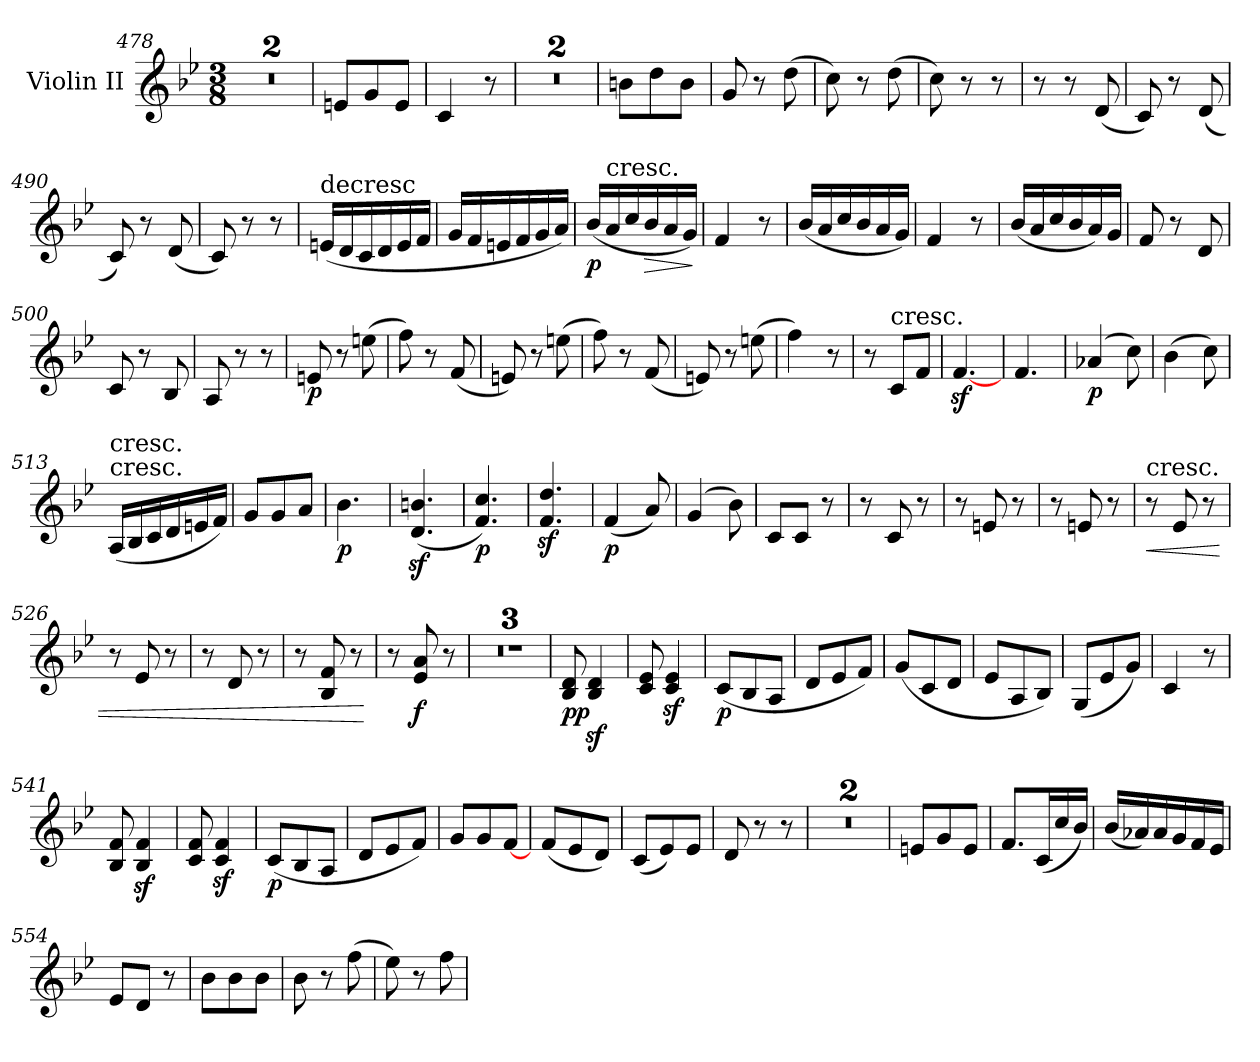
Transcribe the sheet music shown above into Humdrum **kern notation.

**kern	**dynam
*part1	*part1
*staff1	*staff1
*I"Violin II	*
*I'Vln	*
*clefG2	*
*k[b-e-]	*
*B-:	*
*M3/8	*
=478	=478
4.r	.
=479	=479
4.r	.
=480	=480
8en/L	.
8g/	.
8e/J	.
=481	=481
4c	.
8r	.
=482	=482
4.r	.
=483	=483
4.r	.
=484	=484
8bn\L	.
8dd\	.
8b\J	.
=485	=485
8g	.
8r	.
(8dd	.
=486	=486
8cc)	.
8r	.
(8dd	.
=487	=487
8cc)	.
8r	.
8r	.
=488	=488
8r	.
8r	.
(8d	.
=489	=489
8c)	.
8r	.
(8d	.
=490	=490
8c)	.
8r	.
(8d	.
=491	=491
8c)	.
8r	.
8r	.
=492	=492
!LO:TX:a:t=decresc	!
(16en/LL	.
16d/	.
16c/	.
16d/	.
16e/	.
16f/JJ	.
=493	=493
16g/LL	.
16f/	.
16en/	.
16f/	.
16g/	.
16a/JJ)	.
=494	=494
(16b-/LL	p
!LO:TX:t=cresc.	!
16a/	.
16cc/	.
!	!LO:HP:b
16b-/	>
16a/	.
16g/JJ)	.
.	]
=495	=495
4f	.
8r	.
=496	=496
(16b-/LL	.
16a/	.
16cc/	.
16b-/	.
16a/	.
16g/JJ)	.
=497	=497
4f	.
8r	.
=498	=498
(16b-/LL	.
16a/	.
16cc/	.
16b-/	.
16a/)	.
16g/JJ	.
=499	=499
8f	.
8r	.
8d	.
=500	=500
8c	.
8r	.
8B-	.
=501	=501
8A	.
8r	.
8r	.
=502	=502
8en	p
8r	.
(8een	.
=503	=503
8ff)	.
8r	.
(8f	.
=504	=504
8en)	.
8r	.
(8een	.
=505	=505
8ff)	.
8r	.
(8f	.
=506	=506
8en)	.
8r	.
(8een	.
=507	=507
4ff)	.
8r	.
=508	=508
8r	.
!LO:TX:a:t=cresc.	!
8c/L	.
8f/J	.
=509	=509
[4.fz	.
=510	=510
4.f	.
=511	=511
(4a-X	p
8cc)	.
=512	=512
(4b-	.
8cc)	.
=513	=513
!LO:TX:t=cresc.	!
!LO:TX:a:t=cresc.	!
(16A/LL	.
16B-/	.
16c/	.
16d/	.
16en/	.
16f/JJ)	.
=514	=514
8g/L	.
8g/	.
8a/J	.
=515	=515
4.b-	p
=516	=516
(4.dz 4.bnz	.
=517	=517
4.f 4.cc)	p
=518	=518
4.fz 4.ddz	.
=519	=519
(4f	p
8a)	.
=520	=520
(4g	.
8b-)	.
=521	=521
8c/L	.
8c/J	.
8r	.
=522	=522
8r	.
8c	.
8r	.
=523	=523
8r	.
8en	.
8r	.
=524	=524
8r	.
8en	.
8r	.
=525	=525
!LO:TX:a:t=cresc.	!
!	!LO:HP:b
8r	<
8e-	.
8r	.
=526	=526
8r	.
8e-	.
8r	.
=527	=527
8r	.
8d	.
8r	.
=528	=528
8r	.
8B- 8f	.
8r	.
.	[
=529	=529
8r	.
8e- 8a	f
8r	.
=530	=530
4.r	.
=531	=531
4.r	.
=532	=532
4.r	.
=533	=533
8B- 8d	pp
4B-z 4dz	.
=534	=534
8c 8e-	.
4cz 4e-z	.
=535	=535
(8c/L	p
8B-/	.
8A/J	.
=536	=536
8d/L	.
8e-/	.
8f/J)	.
=537	=537
(8g/L	.
8c/	.
8d/J	.
=538	=538
8e-/L	.
8A/	.
8B-/J)	.
=539	=539
(8G/L	.
8e-/	.
8g/J)	.
=540	=540
4c	.
8r	.
=541	=541
8B- 8f	.
4B-z 4fz	.
=542	=542
8c 8f	.
4cz 4fz	.
=543	=543
(8c/L	p
8B-/	.
8A/J	.
=544	=544
8d/L	.
8e-/	.
8f/J)	.
=545	=545
8g/L	.
8g/	.
[8f/J	.
=546	=546
(8f/L	.
8e-/	.
8d/J)	.
=547	=547
(8c/L	.
8e-/)	.
8e-/J	.
=548	=548
8d	.
8r	.
8r	.
=549	=549
4.r	.
=550	=550
4.r	.
=551	=551
8en/L	.
8g/	.
8e/J	.
=552	=552
8.f/L	.
(16c/L	.
16cc/	.
16b-/JJ)	.
=553	=553
(16b-/LL	.
16a-X/)	.
16a-/	.
16g/	.
16f/	.
16e-/JJ	.
=554	=554
8e-/L	.
8d/J	.
8r	.
=555	=555
8b-\L	.
8b-\	.
8b-\J	.
=556	=556
8b-	.
8r	.
(8ff	.
=557	=557
8ee-)	.
8r	.
8ff	.
=	=
*-	*-
